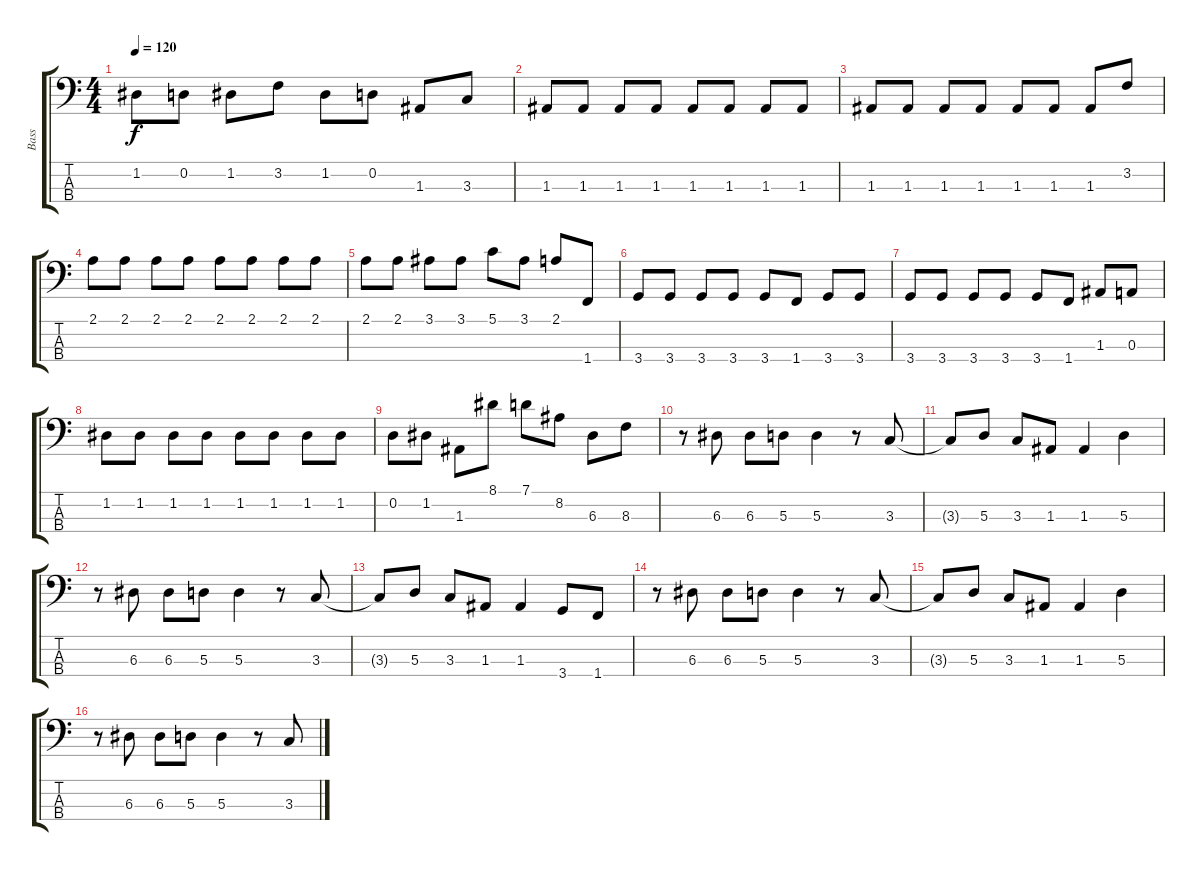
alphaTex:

\track ("Bass" "Bass") {instrument electricbasspick}
\staff {score tabs}
\tuning (G2 D2 A1 E1) {hide}
\ts (4 4)
\tempo 120
\clef f4
\ks c
1.2.8{dy f} 0.2.8 1.2.8 3.2.8 1.2.8 0.2.8 1.3.8 3.3.8 |
1.3.8 1.3.8 1.3.8 1.3.8 1.3.8 1.3.8 1.3.8 1.3.8 |
1.3.8 1.3.8 1.3.8 1.3.8 1.3.8 1.3.8 1.3.8 3.2.8 |
2.1.8 2.1.8 2.1.8 2.1.8 2.1.8 2.1.8 2.1.8 2.1.8 |
2.1.8 2.1.8 3.1.8 3.1.8 5.1.8 3.1.8 2.1.8 1.4.8 |
3.4.8 3.4.8 3.4.8 3.4.8 3.4.8 1.4.8 3.4.8 3.4.8 |
3.4.8 3.4.8 3.4.8 3.4.8 3.4.8 1.4.8 1.3.8 0.3.8 |
1.2.8 1.2.8 1.2.8 1.2.8 1.2.8 1.2.8 1.2.8 1.2.8 |
0.2.8 1.2.8 1.3.8 8.1.8 7.1.8 8.2.8 6.3.8 8.3.8 |
r.8 6.3.8 6.3.8 5.3.8 5.3.4 r.8 3.3.8 |
3.3{t}.8 5.3.8 3.3.8 1.3.8 1.3.4 5.3.4 |
r.8 6.3.8 6.3.8 5.3.8 5.3.4 r.8 3.3.8 |
3.3{t}.8 5.3.8 3.3.8 1.3.8 1.3.4 3.4.8 1.4.8 |
r.8 6.3.8 6.3.8 5.3.8 5.3.4 r.8 3.3.8 |
3.3{t}.8 5.3.8 3.3.8 1.3.8 1.3.4 5.3.4 |
r.8 6.3.8 6.3.8 5.3.8 5.3.4 r.8 3.3.8
